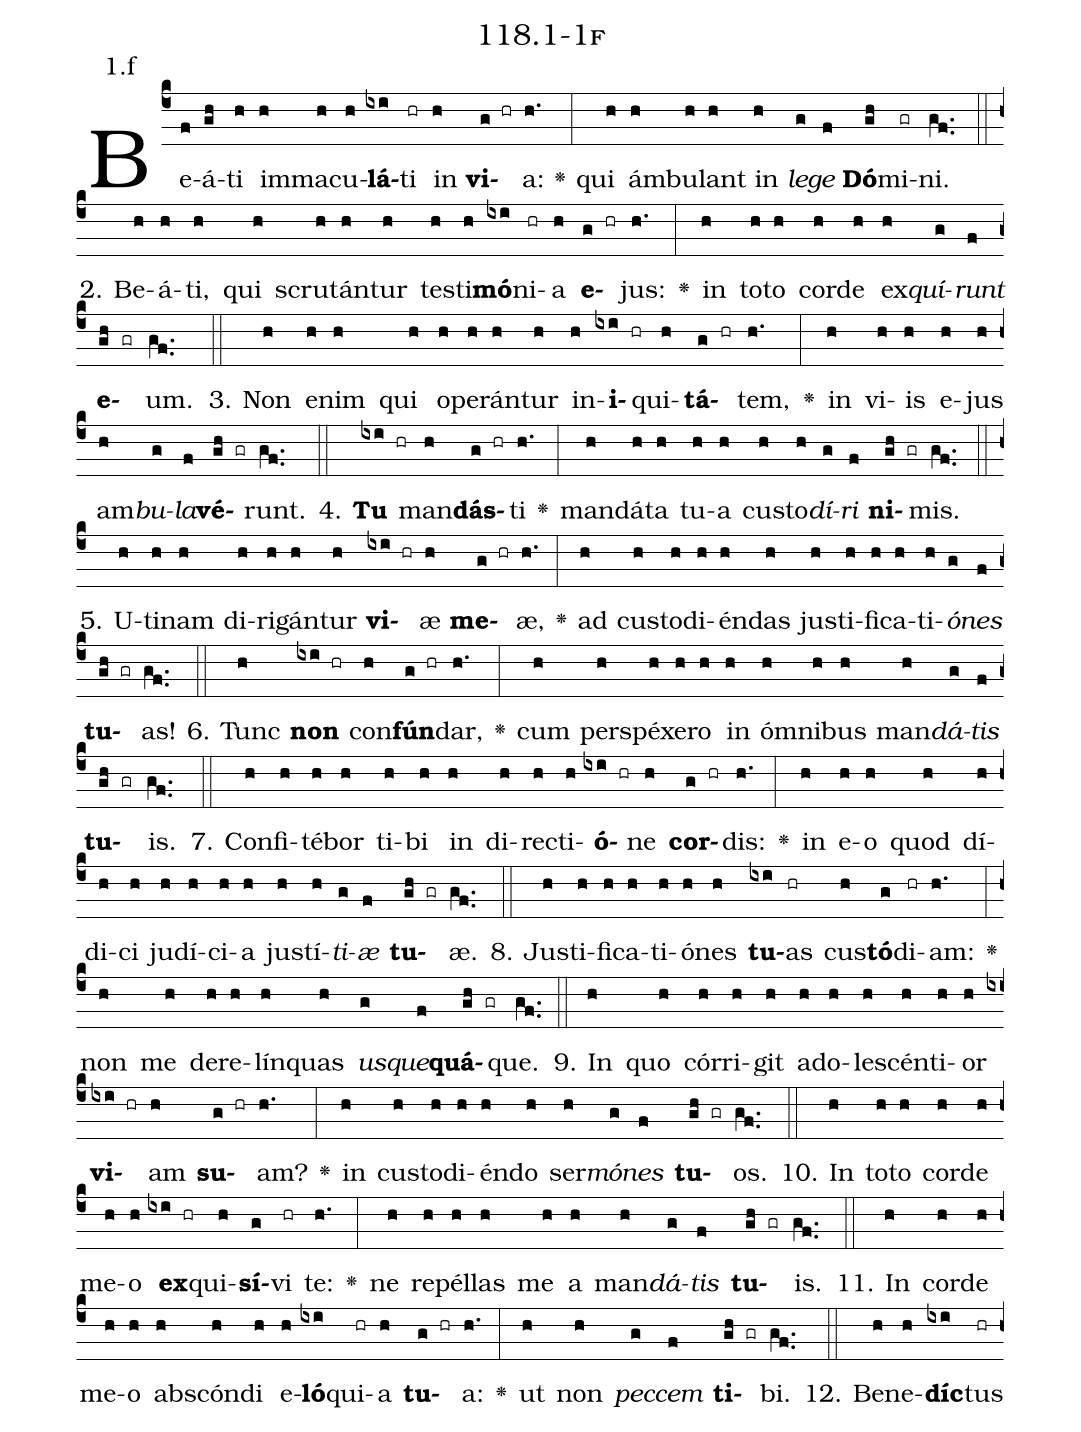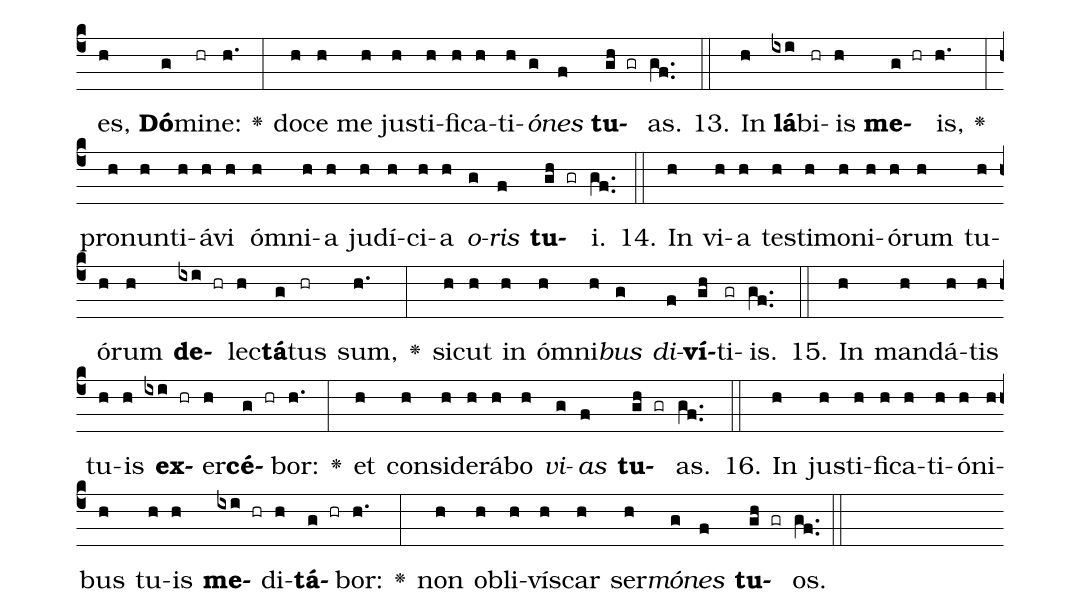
name: 118.1-1f;
annotation: 1.f;
%%
(c4)Be(f)á(gh)ti(h) im(h)ma(h)cu(h)<b>lá</b>(ixi)ti(hr) in(h) <b>vi</b>(g hr)a:(h.) <v>\greheightstar</v>(:) qui(h) ám(h)bu(h)lant(h) in(h) <i>le</i>(g)<i>ge</i>(f) <b>Dó</b>(gh)mi(gr)ni.(gf..) (::)
2. Be(h)á(h)ti,(h) qui(h) scru(h)tán(h)tur(h) tes(h)ti(h)<b>mó</b>(ixi)ni(hr)a(h) <b>e</b>(g hr)jus:(h.) <v>\greheightstar</v>(:) in(h) to(h)to(h) cor(h)de(h) ex(h)<i>quí</i>(g)<i>runt</i>(f) <b>e</b>(gh gr)um.(gf..) (::)
3. Non(h) e(h)nim(h) qui(h) o(h)pe(h)rán(h)tur(h) in(h)<b>i</b>(ixi hr)qui(h)<b>tá</b>(g hr)tem,(h.) <v>\greheightstar</v>(:) in(h) vi(h)is(h) e(h)jus(h) am(h)<i>bu</i>(g)<i>la</i>(f)<b>vé</b>(gh gr)runt.(gf..) (::)
4. <b>Tu</b>(ixi hr) man(h)<b>dás</b>(g hr)ti(h.) <v>\greheightstar</v>(:) man(h)dá(h)ta(h) tu(h)a(h) cus(h)to(h)<i>dí</i>(g)<i>ri</i>(f) <b>ni</b>(gh gr)mis.(gf..) (::)
5. U(h)ti(h)nam(h) di(h)ri(h)gán(h)tur(h) <b>vi</b>(ixi hr)æ(h) <b>me</b>(g hr)æ,(h.) <v>\greheightstar</v>(:) ad(h) cus(h)to(h)di(h)én(h)das(h) jus(h)ti(h)fi(h)ca(h)ti(h)<i>ó</i>(g)<i>nes</i>(f) <b>tu</b>(gh gr)as!(gf..) (::)
6. Tunc(h) <b>non</b>(ixi hr) con(h)<b>fún</b>(g hr)dar,(h.) <v>\greheightstar</v>(:) cum(h) per(h)spé(h)xe(h)ro(h) in(h) óm(h)ni(h)bus(h) man(h)<i>dá</i>(g)<i>tis</i>(f) <b>tu</b>(gh gr)is.(gf..) (::)
7. Con(h)fi(h)té(h)bor(h) ti(h)bi(h) in(h) di(h)rec(h)ti(h)<b>ó</b>(ixi hr)ne(h) <b>cor</b>(g hr)dis:(h.) <v>\greheightstar</v>(:) in(h) e(h)o(h) quod(h) dí(h)di(h)ci(h) ju(h)dí(h)ci(h)a(h) jus(h)tí(h)<i>ti</i>(g)<i>æ</i>(f) <b>tu</b>(gh gr)æ.(gf..) (::)
8. Jus(h)ti(h)fi(h)ca(h)ti(h)ó(h)nes(h) <b>tu</b>(ixi)as(hr) cus(h)<b>tó</b>(g)di(hr)am:(h.) <v>\greheightstar</v>(:) non(h) me(h) de(h)re(h)lín(h)quas(h) <i>us</i>(g)<i>que</i>(f)<b>quá</b>(gh gr)que.(gf..) (::)
9. In(h) quo(h) cór(h)ri(h)git(h) ad(h)o(h)le(h)scén(h)ti(h)or(h) <b>vi</b>(ixi hr)am(h) <b>su</b>(g hr)am?(h.) <v>\greheightstar</v>(:) in(h) cus(h)to(h)di(h)én(h)do(h) ser(h)<i>mó</i>(g)<i>nes</i>(f) <b>tu</b>(gh gr)os.(gf..) (::)
10. In(h) to(h)to(h) cor(h)de(h) me(h)o(h) <b>ex</b>(ixi hr)qui(h)<b>sí</b>(g)vi(hr) te:(h.) <v>\greheightstar</v>(:) ne(h) re(h)pél(h)las(h) me(h) a(h) man(h)<i>dá</i>(g)<i>tis</i>(f) <b>tu</b>(gh gr)is.(gf..) (::)
11. In(h) cor(h)de(h) me(h)o(h) abs(h)cón(h)di(h) e(h)<b>ló</b>(ixi)qui(hr)a(h) <b>tu</b>(g hr)a:(h.) <v>\greheightstar</v>(:) ut(h) non(h) <i>pec</i>(g)<i>cem</i>(f) <b>ti</b>(gh gr)bi.(gf..) (::)
12. Be(h)ne(h)<b>díc</b>(ixi)tus(hr) es,(h) <b>Dó</b>(g)mi(hr)ne:(h.) <v>\greheightstar</v>(:) do(h)ce(h) me(h) jus(h)ti(h)fi(h)ca(h)ti(h)<i>ó</i>(g)<i>nes</i>(f) <b>tu</b>(gh gr)as.(gf..) (::)
13. In(h) <b>lá</b>(ixi)bi(hr)is(h) <b>me</b>(g hr)is,(h.) <v>\greheightstar</v>(:) pro(h)nun(h)ti(h)á(h)vi(h) óm(h)ni(h)a(h) ju(h)dí(h)ci(h)a(h) <i>o</i>(g)<i>ris</i>(f) <b>tu</b>(gh gr)i.(gf..) (::)
14. In(h) vi(h)a(h) tes(h)ti(h)mo(h)ni(h)ó(h)rum(h) tu(h)ó(h)rum(h) <b>de</b>(ixi hr)lec(h)<b>tá</b>(g)tus(hr) sum,(h.) <v>\greheightstar</v>(:) sic(h)ut(h) in(h) óm(h)ni(h)<i>bus</i>(g) <i>di</i>(f)<b>ví</b>(gh)ti(gr)is.(gf..) (::)
15. In(h) man(h)dá(h)tis(h) tu(h)is(h) <b>ex</b>(ixi hr)er(h)<b>cé</b>(g hr)bor:(h.) <v>\greheightstar</v>(:) et(h) con(h)si(h)de(h)rá(h)bo(h) <i>vi</i>(g)<i>as</i>(f) <b>tu</b>(gh gr)as.(gf..) (::)
16. In(h) jus(h)ti(h)fi(h)ca(h)ti(h)ó(h)ni(h)bus(h) tu(h)is(h) <b>me</b>(ixi hr)di(h)<b>tá</b>(g hr)bor:(h.) <v>\greheightstar</v>(:) non(h) ob(h)li(h)vís(h)car(h) ser(h)<i>mó</i>(g)<i>nes</i>(f) <b>tu</b>(gh gr)os.(gf..) (::)
